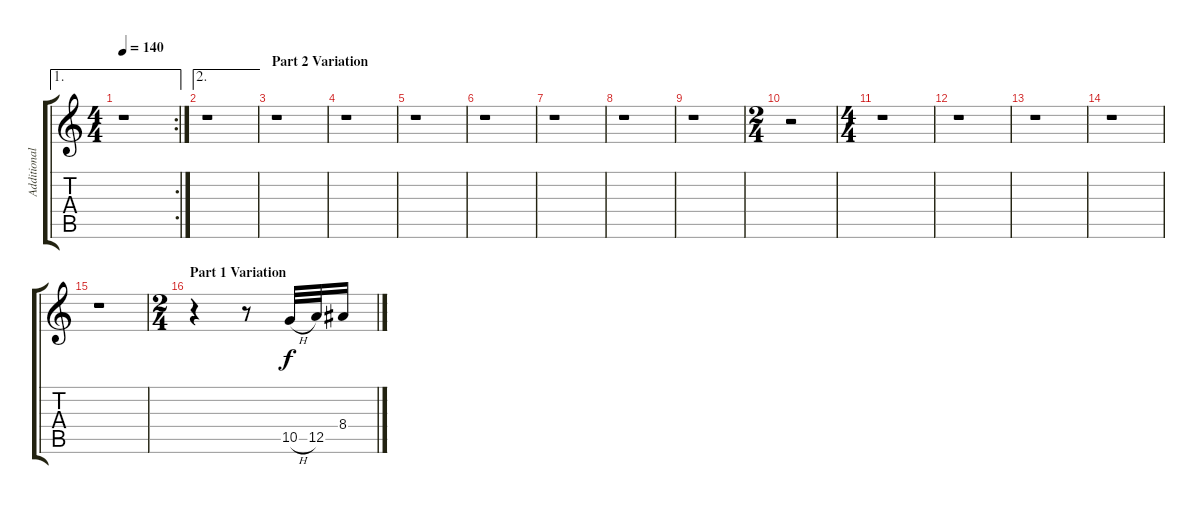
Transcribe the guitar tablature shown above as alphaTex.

\track ("Additional Instruments" "Additional") {instrument distortionguitar}
\staff {score tabs}
\tuning (E4 B3 G3 D3 A2 E2) {hide}
\ae 1
\rc 2
\ts (4 4)
\tempo 140
\clef g2
\ks c
r.1{dy fff} |
\ae 2
r.1 |
\section ("" "Part 2 Variation")
r.1 |
r.1 |
r.1 |
r.1 |
r.1 |
r.1 |
r.1 |
\ts (2 4)
r.2 |
\ts (4 4)
r.1 |
r.1 |
r.1 |
r.1 |
r.1 |
\ts (2 4)
\section ("" "Part 1 Variation")
r.4{volume 16 instrument distortionguitar} r.8 10.5{h}.32{dy f} 12.5.32 8.4.16
